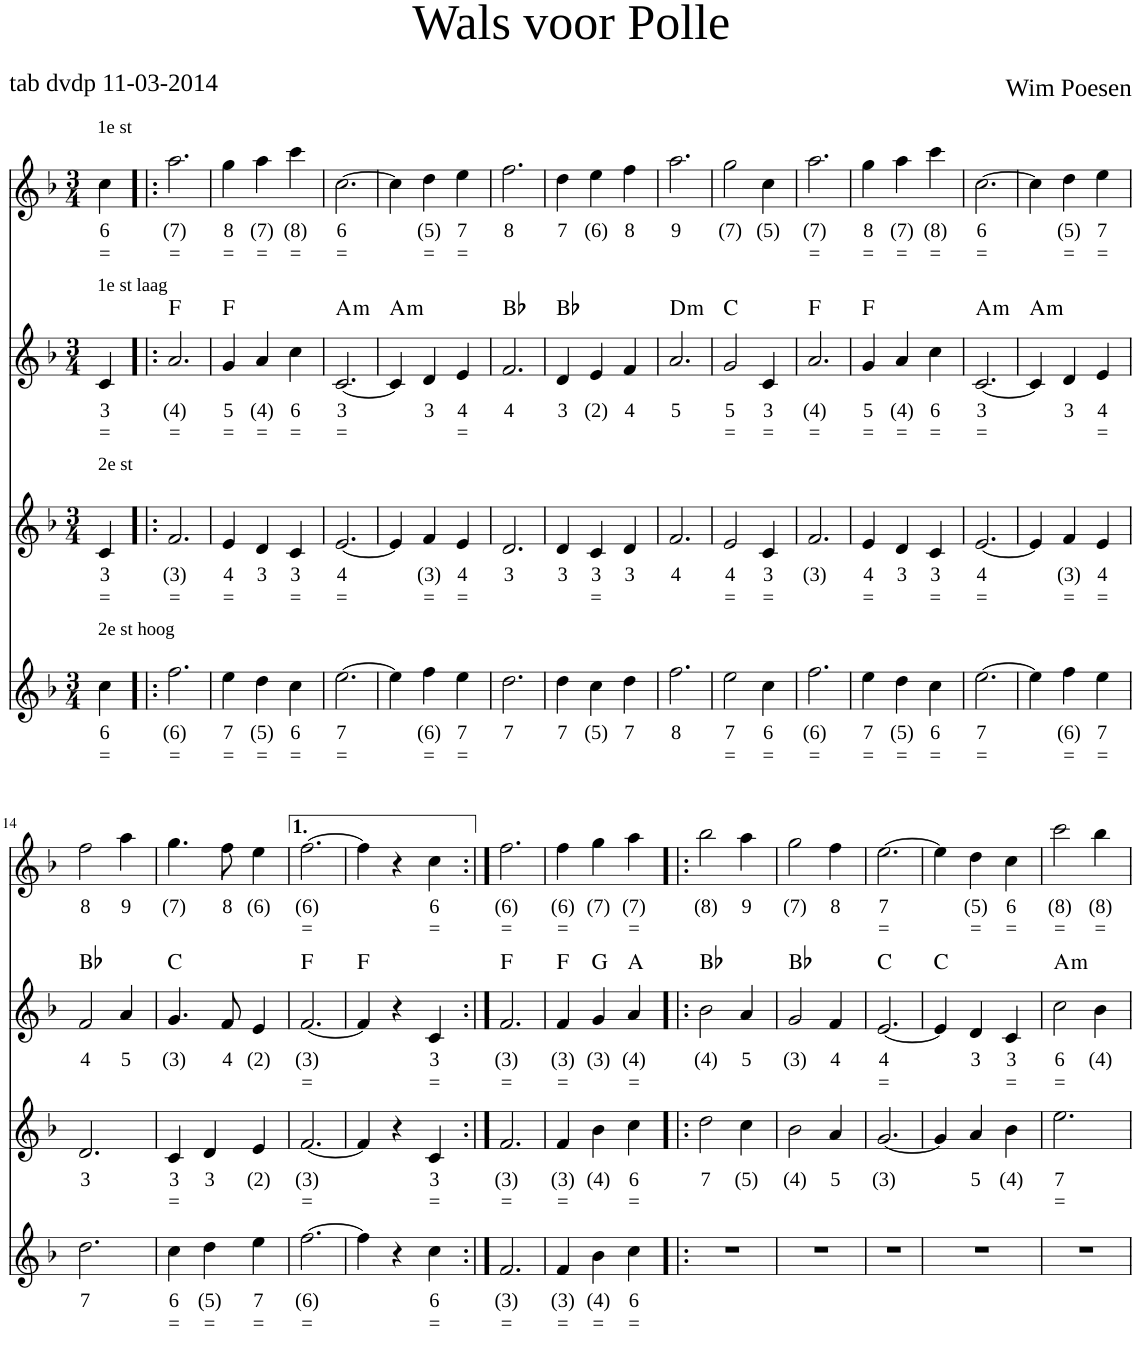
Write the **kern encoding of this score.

**kern	**text	**text	**kern	**text	**text	**kern	**text	**text	**harte	**kern	**text	**text
*part4	*part4	*part4	*part3	*part3	*part3	*part2	*part2	*part2	*part2	*part1	*part1	*part1
*staff4	*staff4	*staff4	*staff3	*staff3	*staff3	*staff2	*staff2	*staff2	*	*staff1	*staff1	*staff1
*I"Voice	*	*	*I"Voice	*	*	*I"Voice	*	*	*	*I"Voice	*	*
*clefG2	*	*	*clefG2	*	*	*clefG2	*	*	*	*clefG2	*	*
*k[b-]	*	*	*k[b-]	*	*	*k[b-]	*	*	*	*k[b-]	*	*
*M3/4	*	*	*M3/4	*	*	*M3/4	*	*	*	*M3/4	*	*
=1	=1	=1	=1	=1	=1	=1	=1	=1	=1	=1	=1	=1
!	!	!	!	!	!	!	!	!	!	!LO:TX:a:t=1e st	!	!
!	!	!	!	!	!	!LO:TX:a:t=1e st laag	!	!	!	!	!	!
!	!	!	!LO:TX:a:t=2e st	!	!	!	!	!	!	!	!	!
!LO:TX:a:t=2e st hoog	!	!	!	!	!	!	!	!	!	!	!	!
!	!LO:LY:b	!LO:LY:b	!	!LO:LY:b	!LO:LY:b	!	!LO:LY:b	!LO:LY:b	!	!	!LO:LY:b	!LO:LY:b
4cc\	6	=	4c/	3	=	4c/	3	=	.	4cc\	6	=
=2!|:	=2!|:	=2!|:	=2!|:	=2!|:	=2!|:	=2!|:	=2!|:	=2!|:	=2!|:	=2!|:	=2!|:	=2!|:
!	!LO:LY:b	!LO:LY:b	!	!LO:LY:b	!LO:LY:b	!	!LO:LY:b	!LO:LY:b	!	!	!LO:LY:b	!LO:LY:b
2.ff\	(6)	=	2.f/	(3)	=	2.a/	(4)	=	F:maj	2.aa\	(7)	=
=3	=3	=3	=3	=3	=3	=3	=3	=3	=3	=3	=3	=3
!	!LO:LY:b	!LO:LY:b	!	!LO:LY:b	!LO:LY:b	!	!LO:LY:b	!LO:LY:b	!	!	!LO:LY:b	!LO:LY:b
4ee\	7	=	4e/	4	=	4g/	5	=	F:maj	4gg\	8	=
!	!LO:LY:b	!LO:LY:b	!	!LO:LY:b	!	!	!LO:LY:b	!LO:LY:b	!	!	!LO:LY:b	!LO:LY:b
4dd\	(5)	=	4d/	3	.	4a/	(4)	=	.	4aa\	(7)	=
!	!LO:LY:b	!LO:LY:b	!	!LO:LY:b	!LO:LY:b	!	!LO:LY:b	!LO:LY:b	!	!	!LO:LY:b	!LO:LY:b
4cc\	6	=	4c/	3	=	4cc\	6	=	.	4ccc\	(8)	=
=4	=4	=4	=4	=4	=4	=4	=4	=4	=4	=4	=4	=4
!	!LO:LY:b	!LO:LY:b	!	!LO:LY:b	!LO:LY:b	!	!LO:LY:b	!LO:LY:b	!LO:H:kt=m	!	!LO:LY:b	!LO:LY:b
[2.ee\	7	=	[2.e/	4	=	[2.c/	3	=	A:min	[2.cc\	6	=
=5	=5	=5	=5	=5	=5	=5	=5	=5	=5	=5	=5	=5
!	!	!	!	!	!	!	!	!	!LO:H:kt=m	!	!	!
4ee\]	.	.	4e/]	.	.	4c/]	.	.	A:min	4cc\]	.	.
!	!LO:LY:b	!LO:LY:b	!	!LO:LY:b	!LO:LY:b	!	!LO:LY:b	!	!	!	!LO:LY:b	!LO:LY:b
4ff\	(6)	=	4f/	(3)	=	4d/	3	.	.	4dd\	(5)	=
!	!LO:LY:b	!LO:LY:b	!	!LO:LY:b	!LO:LY:b	!	!LO:LY:b	!LO:LY:b	!	!	!LO:LY:b	!LO:LY:b
4ee\	7	=	4e/	4	=	4e/	4	=	.	4ee\	7	=
=6	=6	=6	=6	=6	=6	=6	=6	=6	=6	=6	=6	=6
!	!LO:LY:b	!	!	!LO:LY:b	!	!	!LO:LY:b	!	!	!	!LO:LY:b	!
2.dd\	7	.	2.d/	3	.	2.f/	4	.	Bb:maj	2.ff\	8	.
=7	=7	=7	=7	=7	=7	=7	=7	=7	=7	=7	=7	=7
!	!LO:LY:b	!	!	!LO:LY:b	!	!	!LO:LY:b	!	!	!	!LO:LY:b	!
4dd\	7	.	4d/	3	.	4d/	3	.	Bb:maj	4dd\	7	.
!	!LO:LY:b	!	!	!LO:LY:b	!LO:LY:b	!	!LO:LY:b	!	!	!	!LO:LY:b	!
4cc\	(5)	.	4c/	3	=	4e/	(2)	.	.	4ee\	(6)	.
!	!LO:LY:b	!	!	!LO:LY:b	!	!	!LO:LY:b	!	!	!	!LO:LY:b	!
4dd\	7	.	4d/	3	.	4f/	4	.	.	4ff\	8	.
=8	=8	=8	=8	=8	=8	=8	=8	=8	=8	=8	=8	=8
!	!LO:LY:b	!	!	!LO:LY:b	!	!	!LO:LY:b	!	!LO:H:kt=m	!	!LO:LY:b	!
2.ff\	8	.	2.f/	4	.	2.a/	5	.	D:min	2.aa\	9	.
=9	=9	=9	=9	=9	=9	=9	=9	=9	=9	=9	=9	=9
!	!LO:LY:b	!LO:LY:b	!	!LO:LY:b	!LO:LY:b	!	!LO:LY:b	!LO:LY:b	!	!	!LO:LY:b	!
2ee\	7	=	2e/	4	=	2g/	5	=	C:maj	2gg\	(7)	.
!	!LO:LY:b	!LO:LY:b	!	!LO:LY:b	!LO:LY:b	!	!LO:LY:b	!LO:LY:b	!	!	!LO:LY:b	!
4cc\	6	=	4c/	3	=	4c/	3	=	.	4cc\	(5)	.
=10	=10	=10	=10	=10	=10	=10	=10	=10	=10	=10	=10	=10
!	!LO:LY:b	!LO:LY:b	!	!LO:LY:b	!	!	!LO:LY:b	!LO:LY:b	!	!	!LO:LY:b	!LO:LY:b
2.ff\	(6)	=	2.f/	(3)	.	2.a/	(4)	=	F:maj	2.aa\	(7)	=
=11	=11	=11	=11	=11	=11	=11	=11	=11	=11	=11	=11	=11
!	!LO:LY:b	!LO:LY:b	!	!LO:LY:b	!LO:LY:b	!	!LO:LY:b	!LO:LY:b	!	!	!LO:LY:b	!LO:LY:b
4ee\	7	=	4e/	4	=	4g/	5	=	F:maj	4gg\	8	=
!	!LO:LY:b	!LO:LY:b	!	!LO:LY:b	!	!	!LO:LY:b	!LO:LY:b	!	!	!LO:LY:b	!LO:LY:b
4dd\	(5)	=	4d/	3	.	4a/	(4)	=	.	4aa\	(7)	=
!	!LO:LY:b	!LO:LY:b	!	!LO:LY:b	!LO:LY:b	!	!LO:LY:b	!LO:LY:b	!	!	!LO:LY:b	!LO:LY:b
4cc\	6	=	4c/	3	=	4cc\	6	=	.	4ccc\	(8)	=
=12	=12	=12	=12	=12	=12	=12	=12	=12	=12	=12	=12	=12
!	!LO:LY:b	!LO:LY:b	!	!LO:LY:b	!LO:LY:b	!	!LO:LY:b	!LO:LY:b	!LO:H:kt=m	!	!LO:LY:b	!LO:LY:b
[2.ee\	7	=	[2.e/	4	=	[2.c/	3	=	A:min	[2.cc\	6	=
=13	=13	=13	=13	=13	=13	=13	=13	=13	=13	=13	=13	=13
!	!	!	!	!	!	!	!	!	!LO:H:kt=m	!	!	!
4ee\]	.	.	4e/]	.	.	4c/]	.	.	A:min	4cc\]	.	.
!	!LO:LY:b	!LO:LY:b	!	!LO:LY:b	!LO:LY:b	!	!LO:LY:b	!	!	!	!LO:LY:b	!LO:LY:b
4ff\	(6)	=	4f/	(3)	=	4d/	3	.	.	4dd\	(5)	=
!	!LO:LY:b	!LO:LY:b	!	!LO:LY:b	!LO:LY:b	!	!LO:LY:b	!LO:LY:b	!	!	!LO:LY:b	!LO:LY:b
4ee\	7	=	4e/	4	=	4e/	4	=	.	4ee\	7	=
!!LO:LB:g=z
=14	=14	=14	=14	=14	=14	=14	=14	=14	=14	=14	=14	=14
!	!LO:LY:b	!	!	!LO:LY:b	!	!	!LO:LY:b	!	!	!	!LO:LY:b	!
2.dd\	7	.	2.d/	3	.	2f/	4	.	Bb:maj	2ff\	8	.
!	!	!	!	!	!	!	!LO:LY:b	!	!	!	!LO:LY:b	!
.	.	.	.	.	.	4a/	5	.	.	4aa\	9	.
=15	=15	=15	=15	=15	=15	=15	=15	=15	=15	=15	=15	=15
!	!LO:LY:b	!LO:LY:b	!	!LO:LY:b	!LO:LY:b	!	!LO:LY:b	!	!	!	!LO:LY:b	!
4cc\	6	=	4c/	3	=	4.g/	(3)	.	C:maj	4.gg\	(7)	.
!	!LO:LY:b	!LO:LY:b	!	!LO:LY:b	!	!	!	!	!	!	!	!
4dd\	(5)	=	4d/	3	.	.	.	.	.	.	.	.
!	!	!	!	!	!	!	!LO:LY:b	!	!	!	!LO:LY:b	!
.	.	.	.	.	.	8f/	4	.	.	8ff\	8	.
!	!LO:LY:b	!LO:LY:b	!	!LO:LY:b	!	!	!LO:LY:b	!	!	!	!LO:LY:b	!
4ee\	7	=	4e/	(2)	.	4e/	(2)	.	.	4ee\	(6)	.
=16	=16	=16	=16	=16	=16	=16	=16	=16	=16	=16	=16	=16
!	!LO:LY:b	!LO:LY:b	!	!LO:LY:b	!LO:LY:b	!	!LO:LY:b	!LO:LY:b	!	!	!LO:LY:b	!LO:LY:b
[2.ff\	(6)	=	[2.f/	(3)	=	[2.f/	(3)	=	F:maj	[2.ff\	(6)	=
=17	=17	=17	=17	=17	=17	=17	=17	=17	=17	=17	=17	=17
4ff\]	.	.	4f/]	.	.	4f/]	.	.	F:maj	4ff\]	.	.
4r	.	.	4r	.	.	4r	.	.	.	4r	.	.
!	!LO:LY:b	!LO:LY:b	!	!LO:LY:b	!LO:LY:b	!	!LO:LY:b	!LO:LY:b	!	!	!LO:LY:b	!LO:LY:b
4cc\	6	=	4c/	3	=	4c/	3	=	.	4cc\	6	=
=18:|!	=18:|!	=18:|!	=18:|!	=18:|!	=18:|!	=18:|!	=18:|!	=18:|!	=18:|!	=18:|!	=18:|!	=18:|!
!	!LO:LY:b	!LO:LY:b	!	!LO:LY:b	!LO:LY:b	!	!LO:LY:b	!LO:LY:b	!	!	!LO:LY:b	!LO:LY:b
2.f/	(3)	=	2.f/	(3)	=	2.f/	(3)	=	F:maj	2.ff\	(6)	=
=19	=19	=19	=19	=19	=19	=19	=19	=19	=19	=19	=19	=19
!	!LO:LY:b	!LO:LY:b	!	!LO:LY:b	!LO:LY:b	!	!LO:LY:b	!LO:LY:b	!	!	!LO:LY:b	!LO:LY:b
4f/	(3)	=	4f/	(3)	=	4f/	(3)	=	F:maj	4ff\	(6)	=
!	!LO:LY:b	!LO:LY:b	!	!LO:LY:b	!	!	!LO:LY:b	!	!	!	!LO:LY:b	!
4b-\	(4)	=	4b-\	(4)	.	4g/	(3)	.	G:maj	4gg\	(7)	.
!	!LO:LY:b	!LO:LY:b	!	!LO:LY:b	!LO:LY:b	!	!LO:LY:b	!LO:LY:b	!	!	!LO:LY:b	!LO:LY:b
4cc\	6	=	4cc\	6	=	4a/	(4)	=	A:maj	4aa\	(7)	=
=20!|:	=20!|:	=20!|:	=20!|:	=20!|:	=20!|:	=20!|:	=20!|:	=20!|:	=20!|:	=20!|:	=20!|:	=20!|:
!	!	!	!	!LO:LY:b	!	!	!LO:LY:b	!	!	!	!LO:LY:b	!
2.r	.	.	2dd\	7	.	2b-\	(4)	.	Bb:maj	2bb-\	(8)	.
!	!	!	!	!LO:LY:b	!	!	!LO:LY:b	!	!	!	!LO:LY:b	!
.	.	.	4cc\	(5)	.	4a/	5	.	.	4aa\	9	.
=21	=21	=21	=21	=21	=21	=21	=21	=21	=21	=21	=21	=21
!	!	!	!	!LO:LY:b	!	!	!LO:LY:b	!	!	!	!LO:LY:b	!
2.r	.	.	2b-\	(4)	.	2g/	(3)	.	Bb:maj	2gg\	(7)	.
!	!	!	!	!LO:LY:b	!	!	!LO:LY:b	!	!	!	!LO:LY:b	!
.	.	.	4a/	5	.	4f/	4	.	.	4ff\	8	.
=22	=22	=22	=22	=22	=22	=22	=22	=22	=22	=22	=22	=22
!	!	!	!	!LO:LY:b	!	!	!LO:LY:b	!LO:LY:b	!	!	!LO:LY:b	!LO:LY:b
2.r	.	.	[2.g/	(3)	.	[2.e/	4	=	C:maj	[2.ee\	7	=
=23	=23	=23	=23	=23	=23	=23	=23	=23	=23	=23	=23	=23
2.r	.	.	4g/]	.	.	4e/]	.	.	C:maj	4ee\]	.	.
!	!	!	!	!LO:LY:b	!	!	!LO:LY:b	!	!	!	!LO:LY:b	!LO:LY:b
.	.	.	4a/	5	.	4d/	3	.	.	4dd\	(5)	=
!	!	!	!	!LO:LY:b	!	!	!LO:LY:b	!LO:LY:b	!	!	!LO:LY:b	!LO:LY:b
.	.	.	4b-\	(4)	.	4c/	3	=	.	4cc\	6	=
=24	=24	=24	=24	=24	=24	=24	=24	=24	=24	=24	=24	=24
!	!	!	!	!LO:LY:b	!LO:LY:b	!	!LO:LY:b	!LO:LY:b	!LO:H:kt=m	!	!LO:LY:b	!LO:LY:b
2.r	.	.	2.ee\	7	=	2cc\	6	=	A:min	2ccc\	(8)	=
!	!	!	!	!	!	!	!LO:LY:b	!	!	!	!LO:LY:b	!LO:LY:b
.	.	.	.	.	.	4b-\	(4)	.	.	4bb-\	(8)	=
=	=	=	=	=	=	=	=	=	=	=	=	=
*-	*-	*-	*-	*-	*-	*-	*-	*-	*-	*-	*-	*-
